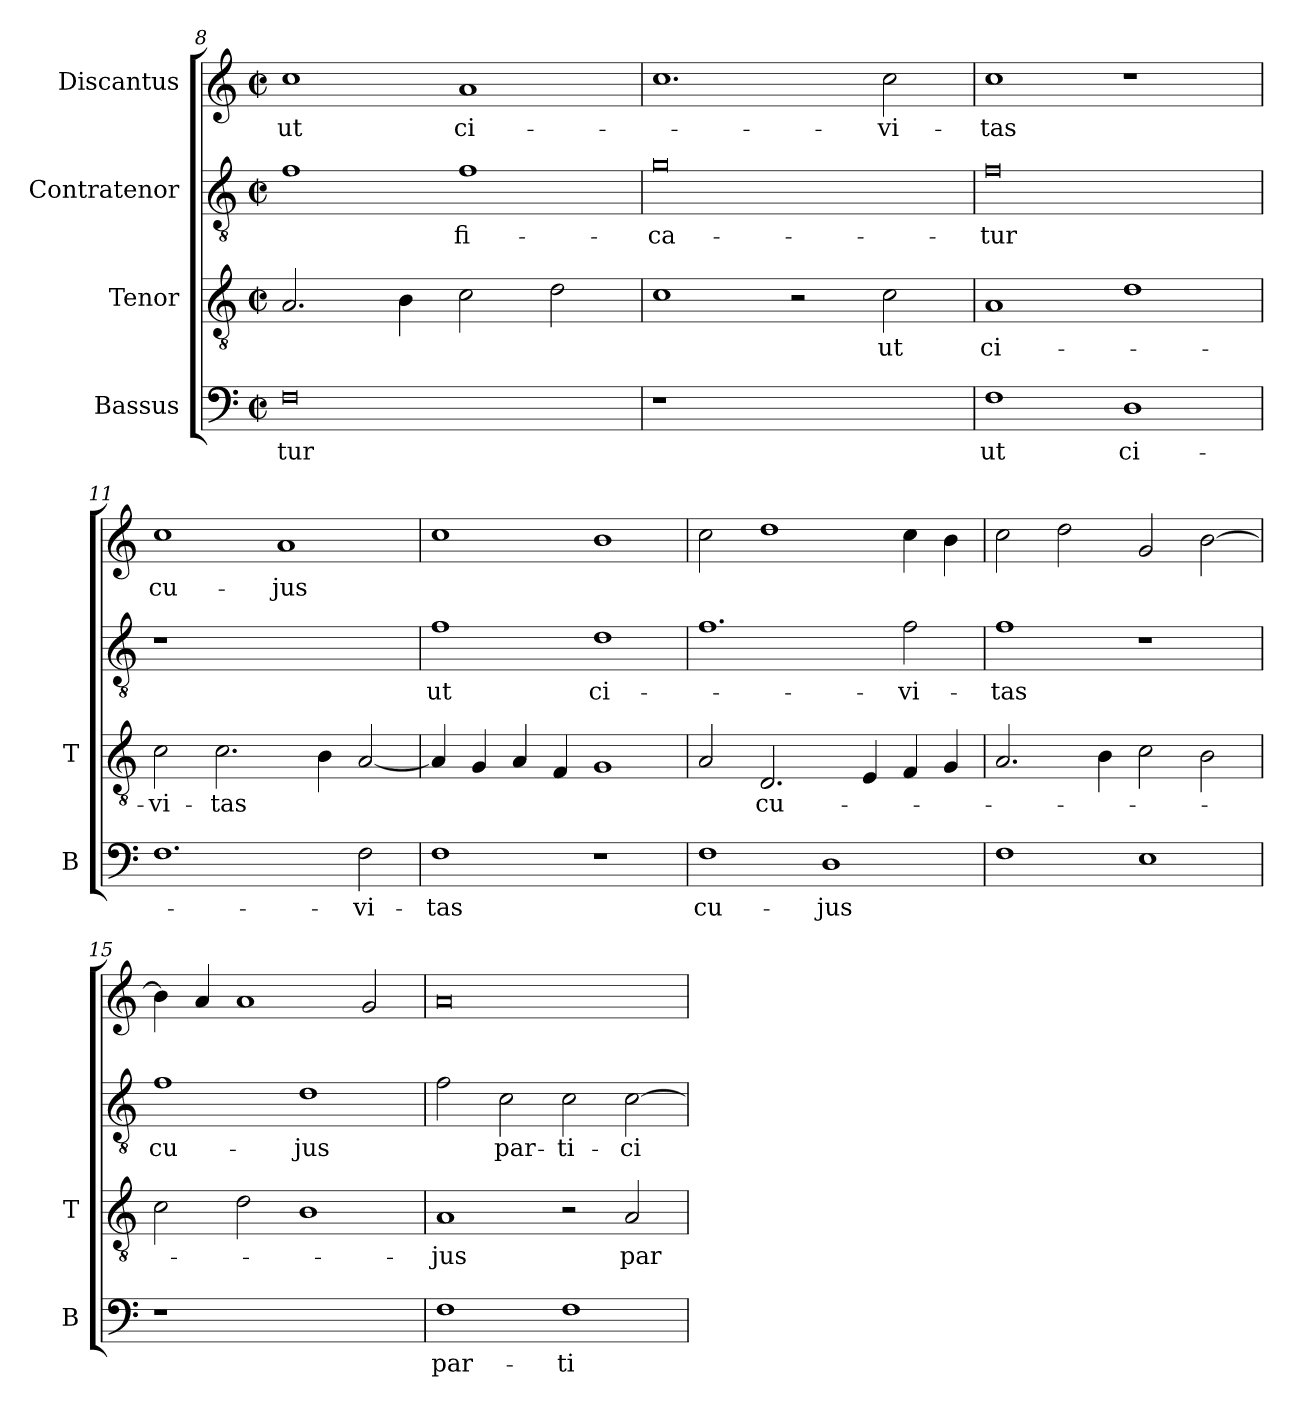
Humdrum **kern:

**kern	**text	**kern	**text	**kern	**text	**kern	**text
*part4	*part4	*part3	*part3	*part2	*part2	*part1	*part1
*staff4	*staff4	*staff3	*staff3	*staff2	*staff2	*staff1	*staff1
*I"Bassus	*	*I"Tenor	*	*I"Contratenor	*	*I"Discantus	*
*I'B	*	*I'T	*	*	*	*	*
*clefF4	*	*clefGv2	*	*clefGv2	*	*clefG2	*
*k[]	*	*k[]	*	*k[]	*	*k[]	*
*C:	*	*C:	*	*C:	*	*C:	*
*M2/2	*	*M2/2	*	*M2/2	*	*M2/2	*
*met(c|)	*	*met(c|)	*	*met(c|)	*	*met(c|)	*
=8	=8	=8	=8	=8	=8	=8	=8
!	!LO:LY:b	!	!	!	!	!	!LO:LY:b
0F	-tur	2.A/	.	1f	.	1cc	ut
.	.	4B\	.	.	.	.	.
!	!	!	!	!	!LO:LY:b	!	!LO:LY:b
.	.	2c\	.	1f	-fi-	1a	ci-
.	.	2d\	.	.	.	.	.
=9	=9	=9	=9	=9	=9	=9	=9
!	!	!	!	!	!LO:LY:b	!	!
1r	.	1c	.	0g	-ca-	1.cc	.
1ryy	.	2r	.	.	.	.	.
!	!	!	!LO:LY:b	!	!	!	!LO:LY:b
.	.	2c\	ut	.	.	2cc\	-vi-
!!LO:LB:g=z
=10	=10	=10	=10	=10	=10	=10	=10
!	!LO:LY:b	!	!LO:LY:b	!	!LO:LY:b	!	!LO:LY:b
1F	ut	1A	ci-	0f	-tur	1cc	-tas
!	!LO:LY:b	!	!	!	!	!	!
1D	ci-	1d	.	.	.	1r	.
=11	=11	=11	=11	=11	=11	=11	=11
!	!	!	!LO:LY:b	!	!	!	!LO:LY:b
1.F	.	2c\	-vi-	1r	.	1cc	cu-
!	!	!	!LO:LY:b	!	!	!	!
.	.	2.c\	-tas	.	.	.	.
!	!	!	!	!	!	!	!LO:LY:b
.	.	.	.	1ryy	.	1a	-jus
.	.	4B\	.	.	.	.	.
!	!LO:LY:b	!	!	!	!	!	!
2F\	-vi-	[2A/	.	.	.	.	.
=12	=12	=12	=12	=12	=12	=12	=12
!	!LO:LY:b	!	!	!	!LO:LY:b	!	!
1F	-tas	4A/]	.	1f	ut	1cc	.
.	.	4G/	.	.	.	.	.
.	.	4A/	.	.	.	.	.
.	.	4F/	.	.	.	.	.
!	!	!	!	!	!LO:LY:b	!	!
1r	.	1G	.	1d	ci-	1b	.
=13	=13	=13	=13	=13	=13	=13	=13
!	!LO:LY:b	!	!	!	!	!	!
1F	cu-	2A/	.	1.f	.	2cc\	.
!	!	!	!LO:LY:b	!	!	!	!
.	.	2.D/	cu-	.	.	1dd	.
!	!LO:LY:b	!	!	!	!	!	!
1D	-jus	.	.	.	.	.	.
.	.	4E/	.	.	.	.	.
!	!	!	!	!	!LO:LY:b	!	!
.	.	4F/	.	2f\	-vi-	4cc\	.
.	.	4G/	.	.	.	4b\	.
=14	=14	=14	=14	=14	=14	=14	=14
!	!	!	!	!	!LO:LY:b	!	!
1F	.	2.A/	.	1f	-tas	2cc\	.
.	.	.	.	.	.	2dd\	.
.	.	4B\	.	.	.	.	.
1E	.	2c\	.	1r	.	2g/	.
.	.	2B\	.	.	.	[2b\	.
=15	=15	=15	=15	=15	=15	=15	=15
!	!	!	!	!	!LO:LY:b	!	!
1r	.	2c\	.	1f	cu-	4b\]	.
.	.	.	.	.	.	4a/	.
.	.	2d\	.	.	.	1a	.
!	!	!	!	!	!LO:LY:b	!	!
1ryy	.	1B	.	1d	-jus	.	.
.	.	.	.	.	.	2g/	.
!!LO:PB:g=z
=16	=16	=16	=16	=16	=16	=16	=16
!	!LO:LY:b	!	!LO:LY:b	!	!	!	!
1F	par-	1A	-jus	2f\	.	0a	.
!	!	!	!	!	!LO:LY:b	!	!
.	.	.	.	2c\	par-	.	.
!	!LO:LY:b	!	!	!	!LO:LY:b	!	!
1F	-ti-	2r	.	2c\	-ti-	.	.
!	!	!	!LO:LY:b	!	!LO:LY:b	!	!
.	.	2A/	par-	[2c\	-ci-	.	.
=	=	=	=	=	=	=	=
*-	*-	*-	*-	*-	*-	*-	*-
